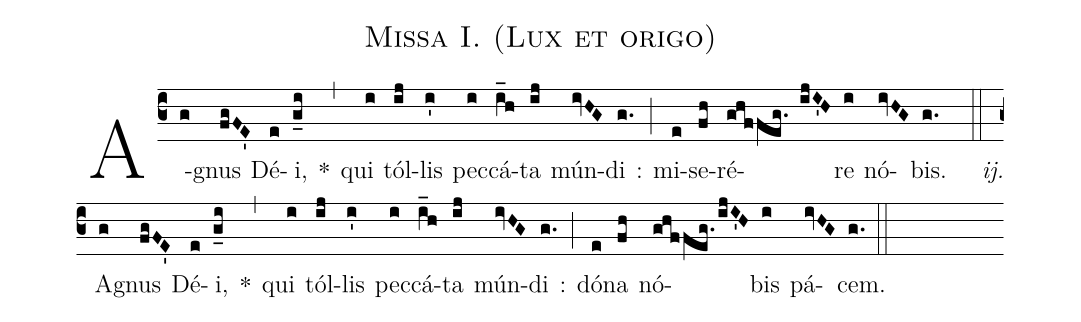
name: Missa I. (Lux et origo);
%%
(c3) A(g)gnus(fgFE') Dé(e)i,(g_i) *(,) qui(i) tól(ij)lis(i') pec(i)cá(i_h)ta(ij) mún(ivHG)di(g.) :(;) mi(e)se(fh)ré(ghffeg. ijI'H)re(i) nó(ivHG)bis.(g.) ~~~<i>ij.</i>(::)

% Ag(g)nus(fgFE') Dé(e)i,(g_i) *(,) qui(i) tól(ij)lis(i') pec(i)cá(i_h)ta(ij) mún(ivHG)di(g.) :(;) mi(e)se(fh)ré(ghffeg.ijI'H)re(i) nó(ivHG)bis.(g.) (::)

Ag(g)nus(fgFE') Dé(e)i,(g_i) *(,) qui(i) tól(ij)lis(i') pec(i)cá(i_h)ta(ij) mún(ivHG)di(g.) :(;) dó(e)na(fh) nó(ghffeg.ijI'H)bis(i) pá(ivHG)cem.(g.) (::)
